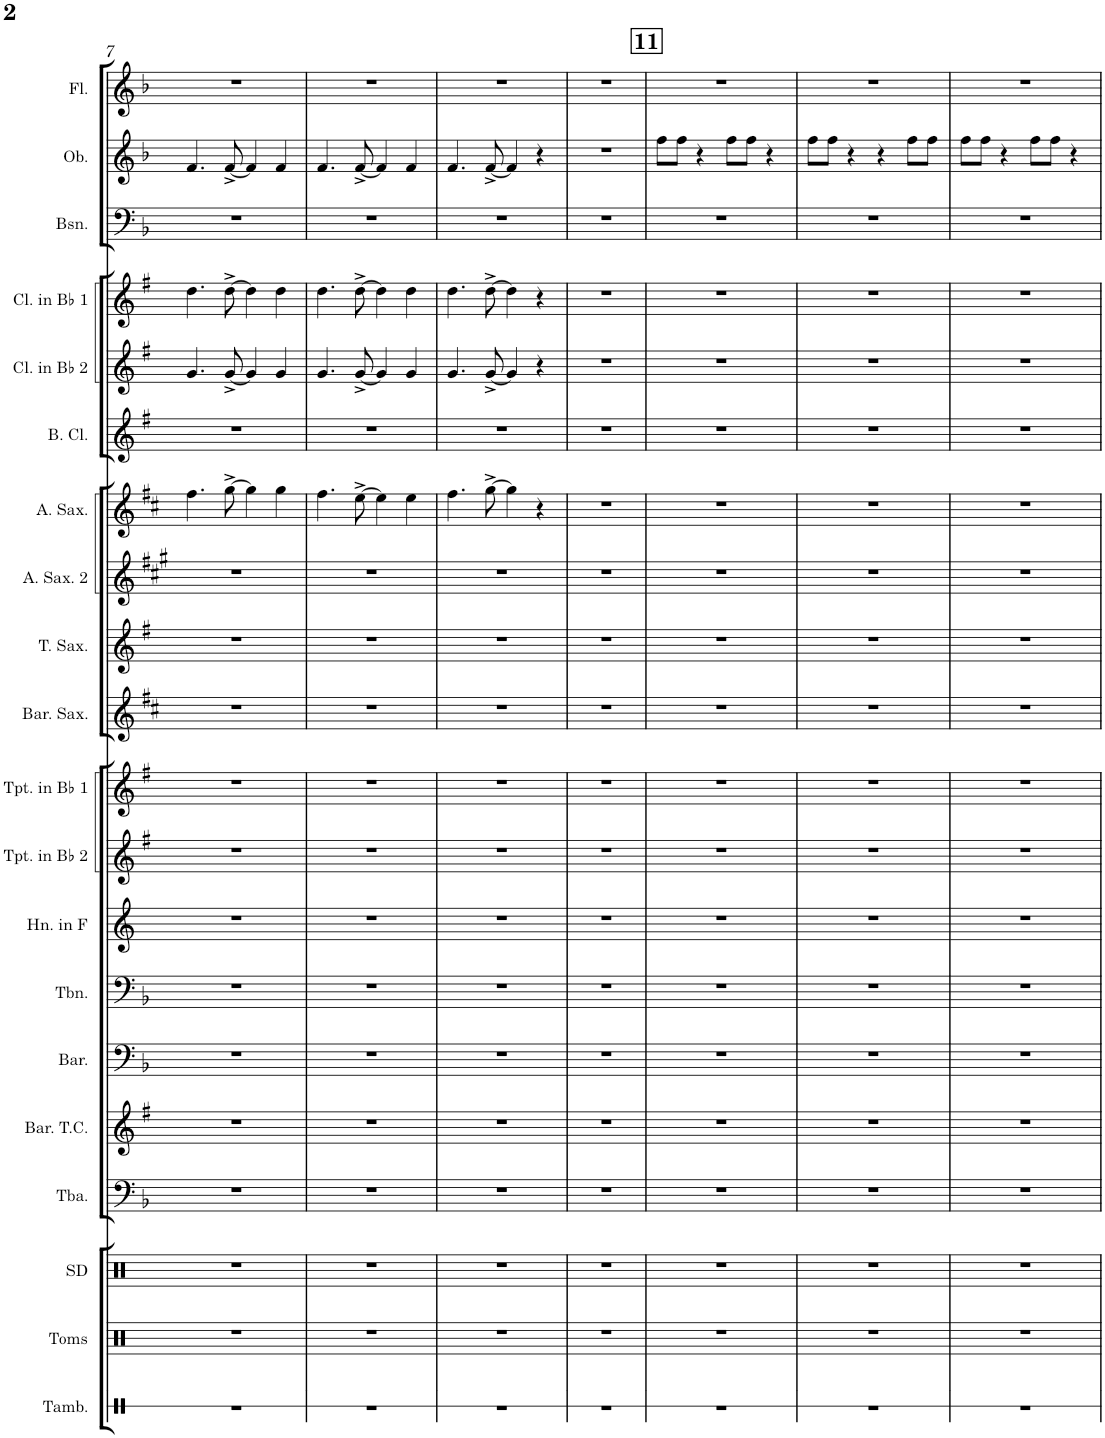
**kern	**kern	**kern	**kern	**kern	**kern	**kern	**kern	**kern	**kern	**kern	**kern	**kern	**kern	**kern	**kern	**kern	**kern	**kern	**kern
*part20	*part19	*part18	*part17	*part16	*part15	*part14	*part13	*part12	*part11	*part10	*part9	*part8	*part7	*part6	*part5	*part4	*part3	*part2	*part1
*staff20	*staff19	*staff18	*staff17	*staff16	*staff15	*staff14	*staff13	*staff12	*staff11	*staff10	*staff9	*staff8	*staff7	*staff6	*staff5	*staff4	*staff3	*staff2	*staff1
*I"Tambourine	*I"Toms	*I"Snare Drum	*I"Tuba	*I"Baritone T.C.	*I"Baritone	*I"Trombone	*I"Horn in F	*I"Trumpet in Bb 2	*I"Trumpet in Bb 1	*I"Baritone Saxophone	*I"Tenor Saxophone	*I"Alto Saxophone 2	*I"Alto Saxophone	*I"Bass Clarinet	*I"Clarinet in Bb 2	*I"Clarinet in Bb 1	*I"Bassoon	*I"Oboe	*I"Flute
*I'Tamb.	*I'Toms	*I'SD	*I'Tba.	*I'Bar. T.C.	*I'Bar.	*I'Tbn.	*I'Hn. in F	*I'Tpt. in Bb 2	*I'Tpt. in Bb 1	*I'Bar. Sax.	*I'T. Sax.	*I'A. Sax. 2	*I'A. Sax.	*I'B. Cl.	*I'Cl. in Bb 2	*I'Cl. in Bb 1	*I'Bsn.	*I'Ob.	*I'Fl.
!!LO:PB:g=z
*clefX	*clefX	*clefX	*clefF4	*clefG2	*clefF4	*clefF4	*clefG2	*clefG2	*clefG2	*clefG2	*clefG2	*clefG2	*clefG2	*clefG2	*clefG2	*clefG2	*clefF4	*clefG2	*clefG2
*	*	*	*	*Trd4c7	*Trd4c7	*	*Trd4c7	*Trd1c2	*Trd1c2	*Trd12c21	*Trd8c14	*Trd5c9	*Trd5c9	*Trd8c14	*Trd1c2	*Trd1c2	*	*	*
*k[]	*k[]	*k[]	*k[b-]	*k[f#]	*k[b-]	*k[b-]	*k[]	*k[f#]	*k[f#]	*k[f#c#]	*k[f#]	*k[f#c#g#]	*k[f#c#]	*k[f#]	*k[f#]	*k[f#]	*k[b-]	*k[b-]	*k[b-]
*M4/4	*M4/4	*M4/4	*M4/4	*M4/4	*M4/4	*M4/4	*M4/4	*M4/4	*M4/4	*M4/4	*M4/4	*M4/4	*M4/4	*M4/4	*M4/4	*M4/4	*M4/4	*M4/4	*M4/4
=7	=7	=7	=7	=7	=7	=7	=7	=7	=7	=7	=7	=7	=7	=7	=7	=7	=7	=7	=7
1r	1r	1r	1r	1r	1r	1r	1r	1r	1r	1r	1r	1r	4.ff#\	1r	4.g/	4.dd\	1r	4.f/	1r
.	.	.	.	.	.	.	.	.	.	.	.	.	[8gg^\	.	[8g^/	[8dd^\	.	[8f^/	.
.	.	.	.	.	.	.	.	.	.	.	.	.	4gg\]	.	4g/]	4dd\]	.	4f/]	.
.	.	.	.	.	.	.	.	.	.	.	.	.	4gg\	.	4g/	4dd\	.	4f/	.
=8	=8	=8	=8	=8	=8	=8	=8	=8	=8	=8	=8	=8	=8	=8	=8	=8	=8	=8	=8
1r	1r	1r	1r	1r	1r	1r	1r	1r	1r	1r	1r	1r	4.ff#\	1r	4.g/	4.dd\	1r	4.f/	1r
.	.	.	.	.	.	.	.	.	.	.	.	.	[8ee^\	.	[8g^/	[8dd^\	.	[8f^/	.
.	.	.	.	.	.	.	.	.	.	.	.	.	4ee\]	.	4g/]	4dd\]	.	4f/]	.
.	.	.	.	.	.	.	.	.	.	.	.	.	4ee\	.	4g/	4dd\	.	4f/	.
=9	=9	=9	=9	=9	=9	=9	=9	=9	=9	=9	=9	=9	=9	=9	=9	=9	=9	=9	=9
1r	1r	1r	1r	1r	1r	1r	1r	1r	1r	1r	1r	1r	4.ff#\	1r	4.g/	4.dd\	1r	4.f/	1r
.	.	.	.	.	.	.	.	.	.	.	.	.	[8gg^\	.	[8g^/	[8dd^\	.	[8f^/	.
.	.	.	.	.	.	.	.	.	.	.	.	.	4gg\]	.	4g/]	4dd\]	.	4f/]	.
.	.	.	.	.	.	.	.	.	.	.	.	.	4r	.	4r	4r	.	4r	.
=10	=10	=10	=10	=10	=10	=10	=10	=10	=10	=10	=10	=10	=10	=10	=10	=10	=10	=10	=10
1r	1r	1r	1r	1r	1r	1r	1r	1r	1r	1r	1r	1r	1r	1r	1r	1r	1r	1r	1r
!!LO:REH:place=s1:a:B:cj:fs=14:t=11
=11	=11	=11	=11	=11	=11	=11	=11	=11	=11	=11	=11	=11	=11	=11	=11	=11	=11	=11	=11
1r	1r	1r	1r	1r	1r	1r	1r	1r	1r	1r	1r	1r	1r	1r	1r	1r	1r	8ff\L	1r
.	.	.	.	.	.	.	.	.	.	.	.	.	.	.	.	.	.	8ff\J	.
.	.	.	.	.	.	.	.	.	.	.	.	.	.	.	.	.	.	4r	.
.	.	.	.	.	.	.	.	.	.	.	.	.	.	.	.	.	.	8ff\L	.
.	.	.	.	.	.	.	.	.	.	.	.	.	.	.	.	.	.	8ff\J	.
.	.	.	.	.	.	.	.	.	.	.	.	.	.	.	.	.	.	4r	.
=12	=12	=12	=12	=12	=12	=12	=12	=12	=12	=12	=12	=12	=12	=12	=12	=12	=12	=12	=12
1r	1r	1r	1r	1r	1r	1r	1r	1r	1r	1r	1r	1r	1r	1r	1r	1r	1r	8ff\L	1r
.	.	.	.	.	.	.	.	.	.	.	.	.	.	.	.	.	.	8ff\J	.
.	.	.	.	.	.	.	.	.	.	.	.	.	.	.	.	.	.	4r	.
.	.	.	.	.	.	.	.	.	.	.	.	.	.	.	.	.	.	4r	.
.	.	.	.	.	.	.	.	.	.	.	.	.	.	.	.	.	.	8ff\L	.
.	.	.	.	.	.	.	.	.	.	.	.	.	.	.	.	.	.	8ff\J	.
=13	=13	=13	=13	=13	=13	=13	=13	=13	=13	=13	=13	=13	=13	=13	=13	=13	=13	=13	=13
1r	1r	1r	1r	1r	1r	1r	1r	1r	1r	1r	1r	1r	1r	1r	1r	1r	1r	8ff\L	1r
.	.	.	.	.	.	.	.	.	.	.	.	.	.	.	.	.	.	8ff\J	.
.	.	.	.	.	.	.	.	.	.	.	.	.	.	.	.	.	.	4r	.
.	.	.	.	.	.	.	.	.	.	.	.	.	.	.	.	.	.	8ff\L	.
.	.	.	.	.	.	.	.	.	.	.	.	.	.	.	.	.	.	8ff\J	.
.	.	.	.	.	.	.	.	.	.	.	.	.	.	.	.	.	.	4r	.
=	=	=	=	=	=	=	=	=	=	=	=	=	=	=	=	=	=	=	=
*-	*-	*-	*-	*-	*-	*-	*-	*-	*-	*-	*-	*-	*-	*-	*-	*-	*-	*-	*-
